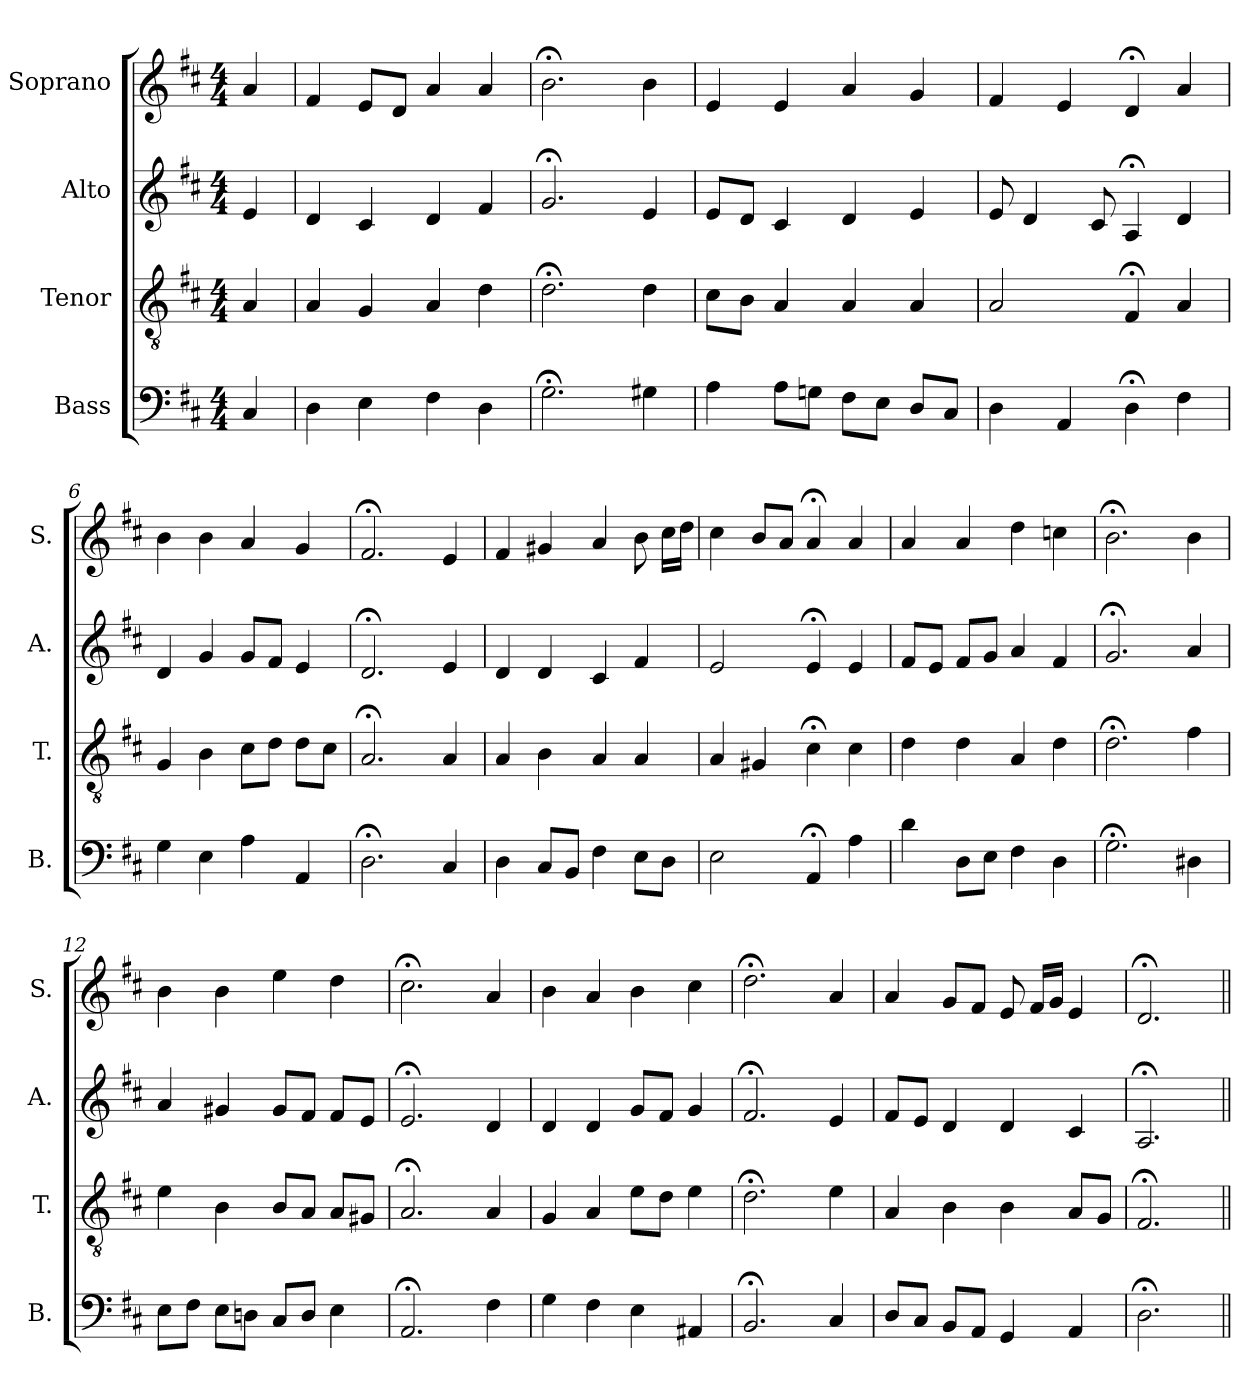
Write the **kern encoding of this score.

**kern	**kern	**kern	**kern
*part4	*part3	*part2	*part1
*staff4	*staff3	*staff2	*staff1
*I"Bass	*I"Tenor	*I"Alto	*I"Soprano
*I'B.	*I'T.	*I'A.	*I'S.
*clefF4	*clefGv2	*clefG2	*clefG2
*	*ITrd7c12	*	*
*k[f#c#]	*k[f#c#]	*k[f#c#]	*k[f#c#]
*D:	*D:	*D:	*D:
*M4/4	*M4/4	*M4/4	*M4/4
=1	=1	=1	=1
4C#/	4AA/	4e/	4a/
=2	=2	=2	=2
4D\	4AA/	4d/	4f#/
4E\	4GG/	4c#/	8e/L
.	.	.	8d/J
4F#\	4AA/	4d/	4a/
4D\	4D\	4f#/	4a/
=3	=3	=3	=3
2.G;<\	2.D;<\	2.g;</	2.b;<\
4G#X\	4D\	4e/	4b\
=4	=4	=4	=4
4A\	8C#\L	8e/L	4e/
.	8BB\J	8d/J	.
8A\L	4AA/	4c#/	4e/
8Gn\J	.	.	.
8F#\L	4AA/	4d/	4a/
8E\J	.	.	.
8D/L	4AA/	4e/	4g/
8C#/J	.	.	.
=5	=5	=5	=5
4D\	2AA/	8e/	4f#/
.	.	4d/	.
4AA/	.	.	4e/
.	.	8c#/	.
4D;<\	4FF#;</	4A;</	4d;</
4F#\	4AA/	4d/	4a/
!!LO:LB:g=z
=6	=6	=6	=6
4G\	4GG/	4d/	4b\
4E\	4BB\	4g/	4b\
4A\	8C#\L	8g/L	4a/
.	8D\J	8f#/J	.
4AA/	8D\L	4e/	4g/
.	8C#\J	.	.
=7	=7	=7	=7
2.D;<\	2.AA;</	2.d;</	2.f#;</
4C#/	4AA/	4e/	4e/
=8	=8	=8	=8
4D\	4AA/	4d/	4f#/
8C#/L	4BB\	4d/	4g#X/
8BB/J	.	.	.
4F#\	4AA/	4c#/	4a/
8E\L	4AA/	4f#/	8b\
8D\J	.	.	16cc#\LL
.	.	.	16dd\JJ
=9	=9	=9	=9
2E\	4AA/	2e/	4cc#\
.	4GG#X/	.	8b/L
.	.	.	8a/J
4AA;</	4C#;<\	4e;</	4a;</
4A\	4C#\	4e/	4a/
=10	=10	=10	=10
4d\	4D\	8f#/L	4a/
.	.	8e/J	.
8D\L	4D\	8f#/L	4a/
8E\J	.	8g/J	.
4F#\	4AA/	4a/	4dd\
4D\	4D\	4f#/	4ccn\
!!LO:PB:g=z
=11	=11	=11	=11
2.G;<\	2.D;<\	2.g;</	2.b;<\
4D#X\	4F#\	4a/	4b\
=12	=12	=12	=12
8E\L	4E\	4a/	4b\
8F#\J	.	.	.
8E\L	4BB\	4g#X/	4b\
8Dn\J	.	.	.
8C#/L	8BB/L	8g#/L	4ee\
8D/J	8AA/J	8f#/J	.
4E\	8AA/L	8f#/L	4dd\
.	8GG#X/J	8e/J	.
=13	=13	=13	=13
2.AA;</	2.AA;</	2.e;</	2.cc#;<\
4F#\	4AA/	4d/	4a/
!!LO:LB:g=z
=14	=14	=14	=14
4G\	4GG/	4d/	4b\
4F#\	4AA/	4d/	4a/
4E\	8E\L	8g/L	4b\
.	8D\J	8f#/J	.
4AA#X/	4E\	4g/	4cc#\
=15	=15	=15	=15
2.BB;</	2.D;<\	2.f#;</	2.dd;<\
4C#/	4E\	4e/	4a/
=16	=16	=16	=16
8D/L	4AA/	8f#/L	4a/
8C#/J	.	8e/J	.
8BB/L	4BB\	4d/	8g/L
8AA/J	.	.	8f#/J
4GG/	4BB\	4d/	8e/
.	.	.	16f#/LL
.	.	.	16g/JJ
4AA/	8AA/L	4c#/	4e/
.	8GG/J	.	.
=17	=17	=17	=17
2.D;<\	2.FF#;</	2.A;</	2.d;</
=||	=||	=||	=||
*-	*-	*-	*-
